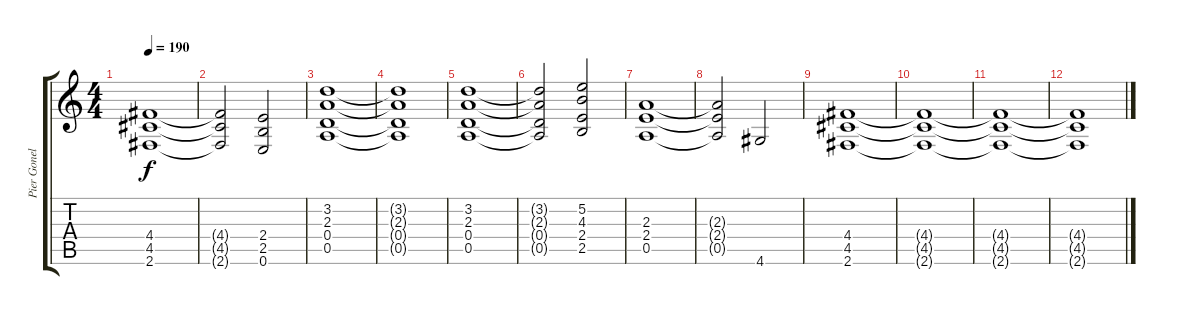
\track ("Pier Gonella guitar 2" "Pier Gonel") {instrument distortionguitar}
\staff {score tabs}
\tuning (E4 B3 G3 D3 A2 E2) {hide}
\ts (4 4)
\tempo 190
\clef g2
\ks c
(4.4 4.5 2.6).1{dy f} |
(4.4{t} 4.5{t} 2.6{t}).2 (2.4 2.5 0.6).2 |
(3.2 2.3 0.4 0.5).1 |
(3.2{t} 2.3{t} 0.4{t} 0.5{t}).1 |
(3.2 2.3 0.4 0.5).1 |
(3.2{t} 2.3{t} 0.4{t} 0.5{t}).2 (5.2 4.3 2.4 2.5).2 |
(2.3 2.4 0.5).1 |
(2.3{t} 2.4{t} 0.5{t}).2 4.6.2 |
(4.4 4.5 2.6).1 |
(4.4{t} 4.5{t} 2.6{t}).1 |
(4.4{t} 4.5{t} 2.6{t}).1 |
(4.4{t} 4.5{t} 2.6{t}).1
